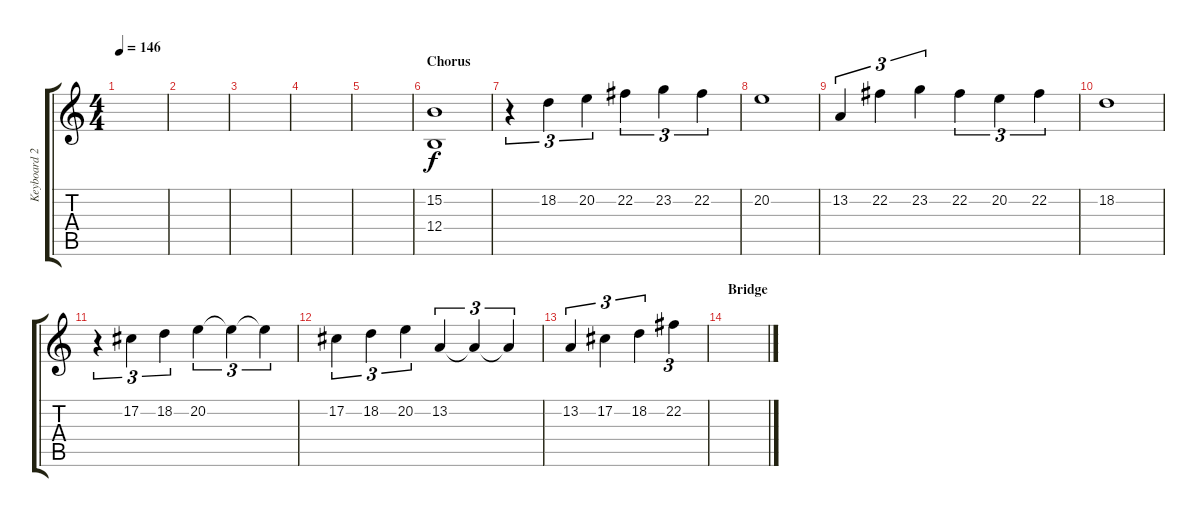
\track ("Keyboard 2" "Keyboard 2") {instrument brightacousticpiano}
\staff {score tabs}
\tuning (Db4 Ab3 E3 B2 Gb2 B1) {hide}
\ts (4 4)
\tempo 146
\clef g2
\ks c
|
|
|
|
|
\section ("" "Chorus")
(15.2 12.4).1 |
r.4{tu (3 2)} 18.2.4{tu (3 2)} 20.2.4{tu (3 2)} 22.2.4{tu (3 2)} 23.2.4{tu (3 2)} 22.2.4{tu (3 2)} |
20.2.1 |
13.2.4{tu (3 2)} 22.2.4{tu (3 2)} 23.2.4{tu (3 2)} 22.2.4{tu (3 2)} 20.2.4{tu (3 2)} 22.2.4{tu (3 2)} |
18.2.1 |
r.4{tu (3 2)} 17.2.4{tu (3 2)} 18.2.4{tu (3 2)} 20.2.4{tu (3 2)} 20.2{t}.4{tu (3 2)} 20.2{t}.4{tu (3 2)} |
17.2.4{tu (3 2)} 18.2.4{tu (3 2)} 20.2.4{tu (3 2)} 13.2.4{tu (3 2)} 13.2{t}.4{tu (3 2)} 13.2{t}.4{tu (3 2)} |
13.2.4{tu (3 2)} 17.2.4{tu (3 2)} 18.2.4{tu (3 2)} 22.2.4{tu (3 2)} |
\section ("" "Bridge")
